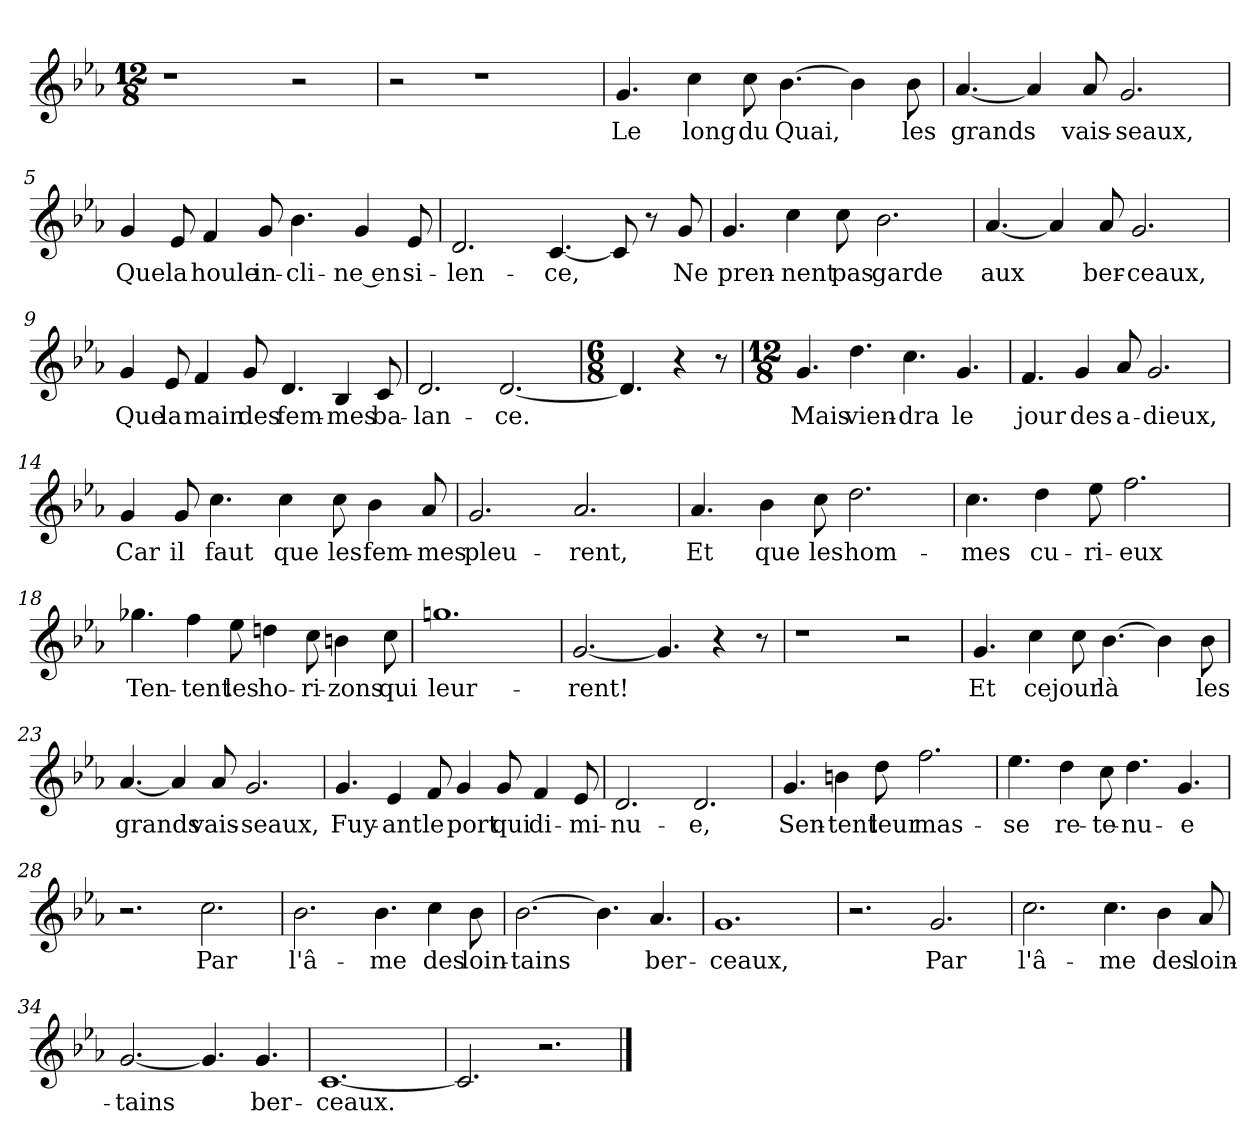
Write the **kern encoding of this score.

**kern	**text
*part1	*part1
*staff1	*staff1
*clefG2	*
*k[b-e-a-]	*
*M12/8	*
=1	=1
1r	.
2r	.
=2	=2
2r	.
1r	.
=3	=3
!	!LO:LY:b
4.g/	Le
!	!LO:LY:b
4cc\	long
!	!LO:LY:b
8cc\	du
!	!LO:LY:b
[4.b-\	Quai,
4b-\]	.
!	!LO:LY:b
8b-\	les
=4	=4
!	!LO:LY:b
[4.a-/	grands
4a-/]	.
!	!LO:LY:b
8a-/	vais-
!	!LO:LY:b
2.g/	-seaux,
=5	=5
!	!LO:LY:b
4g/	Que
!	!LO:LY:b
8e-/	la
!	!LO:LY:b
4f/	houle
!	!LO:LY:b
8g/	in-
!	!LO:LY:b
4.b-\	-cli-
!	!LO:LY:b
4g/	-ne en
!	!LO:LY:b
8e-/	si-
=6	=6
!	!LO:LY:b
2.d/	-len-
!	!LO:LY:b
[4.c/	-ce,
8c/]	.
8r	.
!	!LO:LY:b
8g/	Ne
!!LO:LB:g=z
=7	=7
!	!LO:LY:b
4.g/	pren-
!	!LO:LY:b
4cc\	-nent
!	!LO:LY:b
8cc\	pas
!	!LO:LY:b
2.b-\	garde
=8	=8
!	!LO:LY:b
[4.a-/	aux
4a-/]	.
!	!LO:LY:b
8a-/	ber-
!	!LO:LY:b
2.g/	-ceaux,
=9	=9
!	!LO:LY:b
4g/	Que
!	!LO:LY:b
8e-/	la
!	!LO:LY:b
4f/	main
!	!LO:LY:b
8g/	des
!	!LO:LY:b
4.d/	fem-
!	!LO:LY:b
4B-/	-mes
!	!LO:LY:b
8c/	ba-
=10	=10
!	!LO:LY:b
2.d/	-lan-
!	!LO:LY:b
[2.d/	-ce.
=11	=11
*M6/8	*
4.d/]	.
4r	.
8r	.
=12	=12
*M12/8	*
!	!LO:LY:b
4.g/	Mais
!	!LO:LY:b
4.dd\	vien-
!	!LO:LY:b
4.cc\	-dra
!	!LO:LY:b
4.g/	le
!!LO:LB:g=z
=13	=13
!	!LO:LY:b
4.f/	jour
!	!LO:LY:b
4g/	des
!	!LO:LY:b
8a-/	a-
!	!LO:LY:b
2.g/	-dieux,
=14	=14
!	!LO:LY:b
4g/	Car
!	!LO:LY:b
8g/	il
!	!LO:LY:b
4.cc\	faut
!	!LO:LY:b
4cc\	que
!	!LO:LY:b
8cc\	les
!	!LO:LY:b
4b-\	fem-
!	!LO:LY:b
8a-/	-mes
=15	=15
!	!LO:LY:b
2.g/	pleu-
!	!LO:LY:b
2.a-/	-rent,
=16	=16
!	!LO:LY:b
4.a-/	Et
!	!LO:LY:b
4b-\	que
!	!LO:LY:b
8cc\	les
!	!LO:LY:b
2.dd\	hom-
=17	=17
!	!LO:LY:b
4.cc\	-mes
!	!LO:LY:b
4dd\	cu-
!	!LO:LY:b
8ee-\	-ri-
!	!LO:LY:b
2.ff\	-eux
=18	=18
!	!LO:LY:b
4.gg-X\	Ten-
!	!LO:LY:b
4ff\	-tent
!	!LO:LY:b
8ee-\	les
!	!LO:LY:b
4ddn\	ho-
!	!LO:LY:b
8cc\	-ri-
!	!LO:LY:b
4bn\	-zons
!	!LO:LY:b
8cc\	qui
!!LO:LB:g=z
=19	=19
!	!LO:LY:b
1.ggn	leur-
=20	=20
!	!LO:LY:b
[2.g/	-rent!
4.g/]	.
4r	.
8r	.
=21	=21
1r	.
2r	.
=22	=22
!	!LO:LY:b
4.g/	Et
!	!LO:LY:b
4cc\	ce
!	!LO:LY:b
8cc\	jour
!	!LO:LY:b
[4.b-\	là
4b-\]	.
!	!LO:LY:b
8b-\	les
=23	=23
!	!LO:LY:b
[4.a-/	grands
4a-/]	.
!	!LO:LY:b
8a-/	vais-
!	!LO:LY:b
2.g/	-seaux,
=24	=24
!	!LO:LY:b
4.g/	Fuy-
!	!LO:LY:b
4e-/	-ant
!	!LO:LY:b
8f/	le
!	!LO:LY:b
4g/	port
!	!LO:LY:b
8g/	qui
!	!LO:LY:b
4f/	di-
!	!LO:LY:b
8e-/	-mi-
=25	=25
!	!LO:LY:b
2.d/	-nu-
!	!LO:LY:b
2.d/	-e,
!!LO:LB:g=z
=26	=26
!	!LO:LY:b
4.g/	Sen-
!	!LO:LY:b
4bn\	-tent
!	!LO:LY:b
8dd\	leur
!	!LO:LY:b
2.ff\	mas-
=27	=27
!	!LO:LY:b
4.ee-\	-se
!	!LO:LY:b
4dd\	re-
!	!LO:LY:b
8cc\	-te-
!	!LO:LY:b
4.dd\	-nu-
!	!LO:LY:b
4.g/	-e
=28	=28
2.r	.
!	!LO:LY:b
2.cc\	Par
=29	=29
!	!LO:LY:b
2.b-\	l'â-
!	!LO:LY:b
4.b-\	-me
!	!LO:LY:b
4cc\	des
!	!LO:LY:b
8b-\	loin-
=30	=30
!	!LO:LY:b
[2.b-\	-tains
4.b-\]	.
!	!LO:LY:b
4.a-/	ber-
=31	=31
!	!LO:LY:b
1.g	-ceaux,
=32	=32
2.r	.
!	!LO:LY:b
2.g/	Par
=33	=33
!	!LO:LY:b
2.cc\	l'â-
!	!LO:LY:b
4.cc\	-me
!	!LO:LY:b
4b-\	des
!	!LO:LY:b
8a-/	loin-
=34	=34
!	!LO:LY:b
[2.g/	-tains
4.g/]	.
!	!LO:LY:b
4.g/	ber-
!!LO:LB:g=z
=35	=35
!	!LO:LY:b
[1.c	-ceaux.
=36	=36
2.c/]	.
2.r	.
==	==
*-	*-
